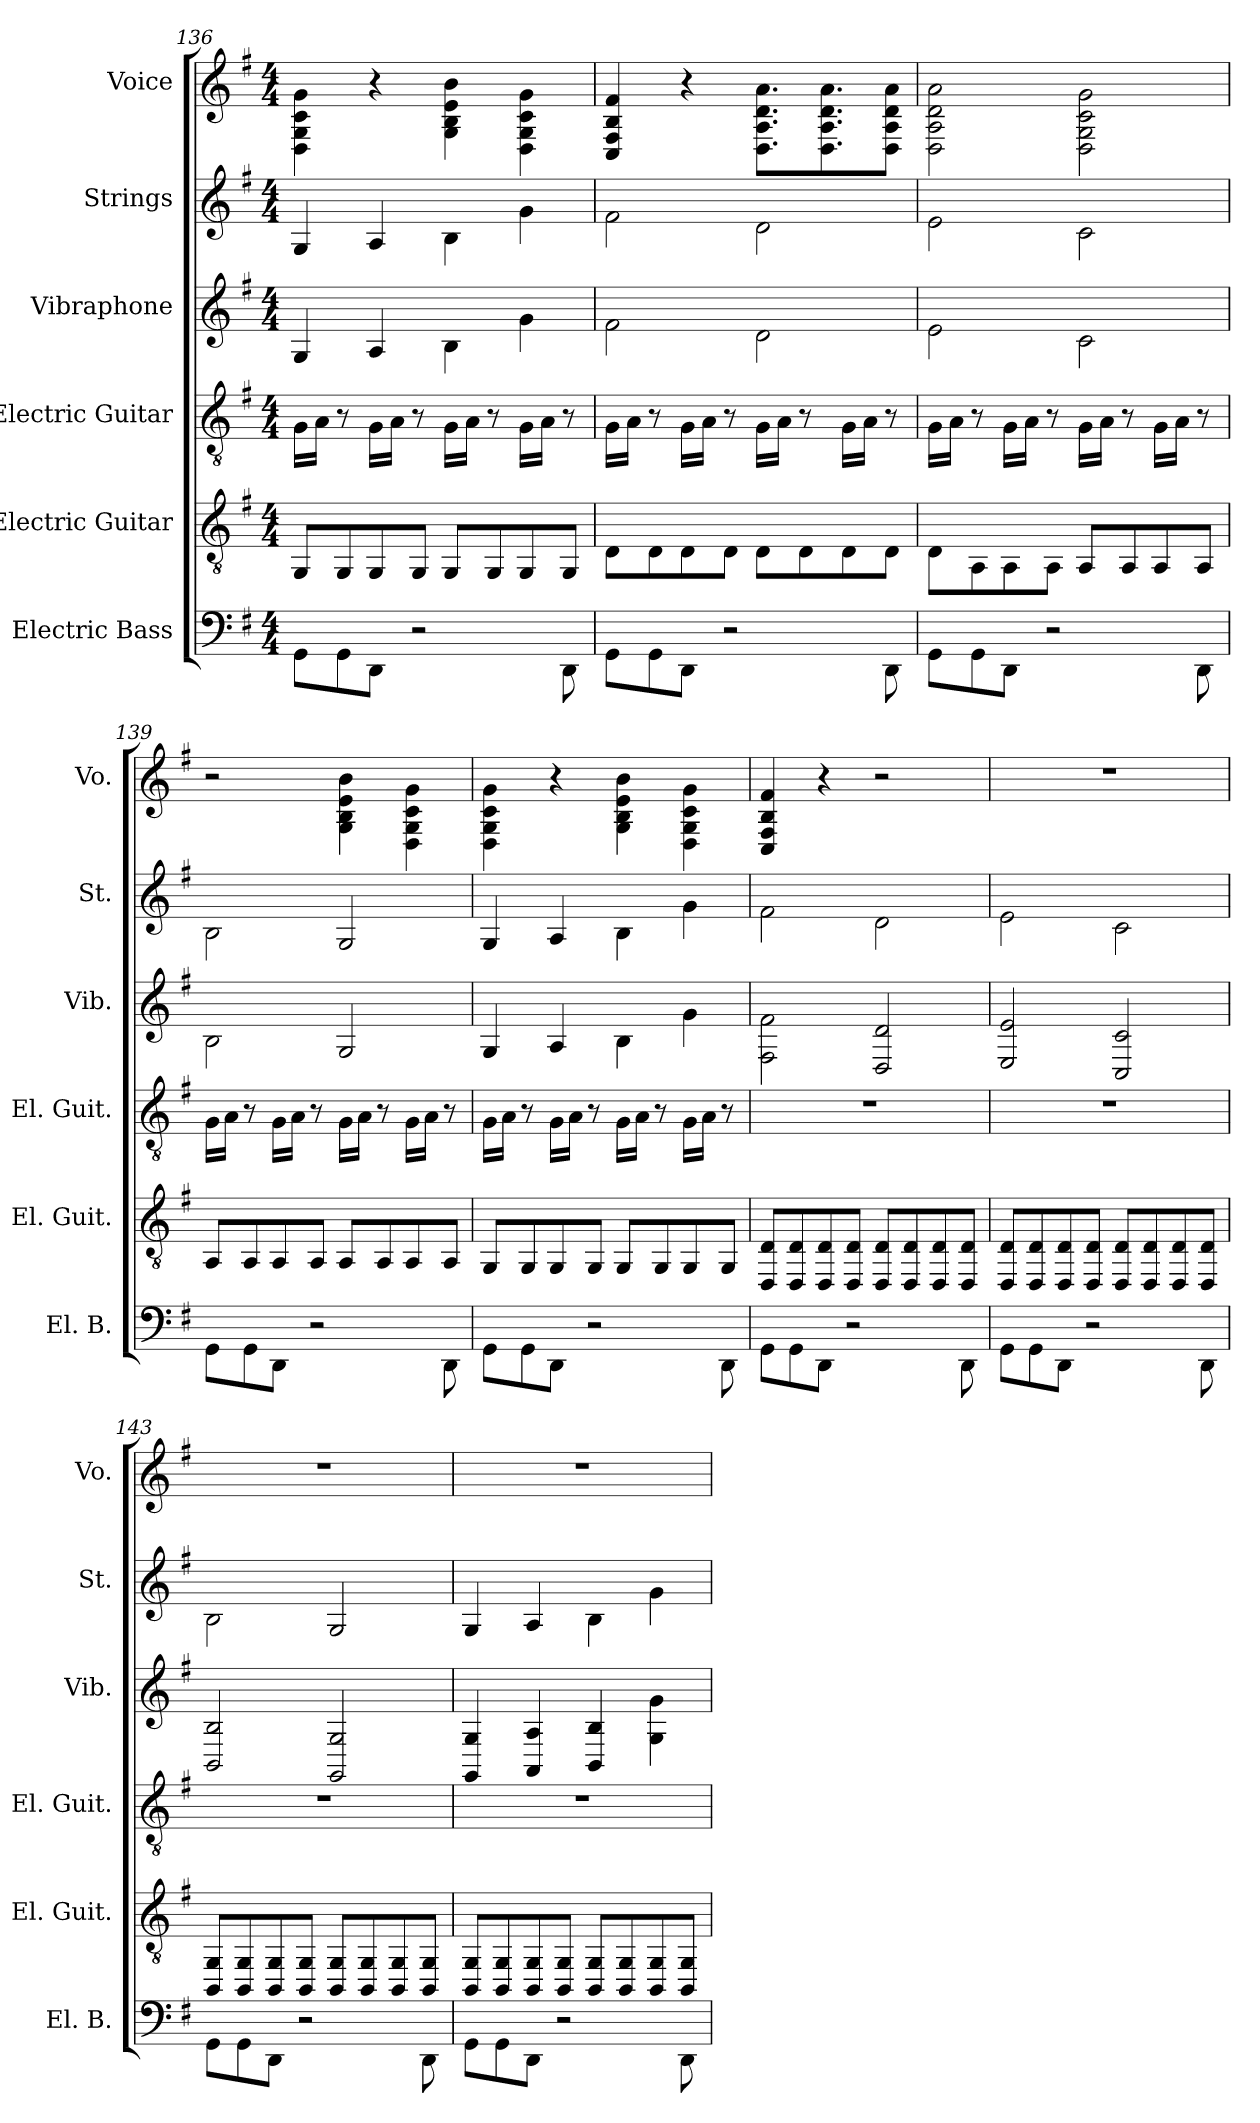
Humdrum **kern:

**kern	**kern	**kern	**kern	**kern	**kern
*part6	*part5	*part4	*part3	*part2	*part1
*staff6	*staff5	*staff4	*staff3	*staff2	*staff1
*I"Electric Bass	*I"Electric Guitar	*I"Electric Guitar	*I"Vibraphone	*I"Strings	*I"Voice
*I'El. B.	*I'El. Guit.	*I'El. Guit.	*I'Vib.	*I'St.	*I'Vo.
!!LO:PB:g=z
*clefF4	*clefGv2	*clefGv2	*clefG2	*clefG2	*clefG2
*k[f#]	*k[f#]	*k[f#]	*k[f#]	*k[f#]	*k[f#]
*M4/4	*M4/4	*M4/4	*M4/4	*M4/4	*M4/4
=136	=136	=136	=136	=136	=136
8GG\L	8GG/L	16G\LL	4G/	4G/	4D\ 4G\ 4c\ 4g\
.	.	16A\JJ	.	.	.
8GG\	8GG/	8r	.	.	.
8DD\J	8GG/	16G\LL	4A/	4A/	4r
.	.	16A\JJ	.	.	.
2r	8GG/J	8r	.	.	.
.	8GG/L	16G\LL	4B\	4B\	4G\ 4B\ 4e\ 4b\
.	.	16A\JJ	.	.	.
.	8GG/	8r	.	.	.
.	8GG/	16G\LL	4g\	4g\	4D\ 4G\ 4c\ 4g\
.	.	16A\JJ	.	.	.
8DD\	8GG/J	8r	.	.	.
=137	=137	=137	=137	=137	=137
8GG\L	8D\L	16G\LL	2f#\	2f#\	4C/ 4F#/ 4B/ 4f#/
.	.	16A\JJ	.	.	.
8GG\	8D\	8r	.	.	.
8DD\J	8D\	16G\LL	.	.	4r
.	.	16A\JJ	.	.	.
2r	8D\J	8r	.	.	.
.	8D\L	16G\LL	2d\	2d\	8.D\ 8.A\ 8.d\ 8.a\L
.	.	16A\JJ	.	.	.
.	8D\	8r	.	.	.
.	.	.	.	.	8.D\ 8.A\ 8.d\ 8.a\
.	8D\	16G\LL	.	.	.
.	.	16A\JJ	.	.	.
8DD\	8D\J	8r	.	.	8D\ 8A\ 8d\ 8a\J
=138	=138	=138	=138	=138	=138
8GG\L	8D\L	16G\LL	2e\	2e\	2D\ 2A\ 2d\ 2a\
.	.	16A\JJ	.	.	.
8GG\	8AA\	8r	.	.	.
8DD\J	8AA\	16G\LL	.	.	.
.	.	16A\JJ	.	.	.
2r	8AA\J	8r	.	.	.
.	8AA/L	16G\LL	2c\	2c\	2D\ 2G\ 2c\ 2g\
.	.	16A\JJ	.	.	.
.	8AA/	8r	.	.	.
.	8AA/	16G\LL	.	.	.
.	.	16A\JJ	.	.	.
8DD\	8AA/J	8r	.	.	.
!!LO:LB:g=z
=139	=139	=139	=139	=139	=139
8GG\L	8AA/L	16G\LL	2B\	2B\	2r
.	.	16A\JJ	.	.	.
8GG\	8AA/	8r	.	.	.
8DD\J	8AA/	16G\LL	.	.	.
.	.	16A\JJ	.	.	.
2r	8AA/J	8r	.	.	.
.	8AA/L	16G\LL	2G/	2G/	4G\ 4B\ 4e\ 4b\
.	.	16A\JJ	.	.	.
.	8AA/	8r	.	.	.
.	8AA/	16G\LL	.	.	4D\ 4G\ 4c\ 4g\
.	.	16A\JJ	.	.	.
8DD\	8AA/J	8r	.	.	.
=140	=140	=140	=140	=140	=140
8GG\L	8GG/L	16G\LL	4G/	4G/	4D\ 4G\ 4c\ 4g\
.	.	16A\JJ	.	.	.
8GG\	8GG/	8r	.	.	.
8DD\J	8GG/	16G\LL	4A/	4A/	4r
.	.	16A\JJ	.	.	.
2r	8GG/J	8r	.	.	.
.	8GG/L	16G\LL	4B\	4B\	4G\ 4B\ 4e\ 4b\
.	.	16A\JJ	.	.	.
.	8GG/	8r	.	.	.
.	8GG/	16G\LL	4g\	4g\	4D\ 4G\ 4c\ 4g\
.	.	16A\JJ	.	.	.
8DD\	8GG/J	8r	.	.	.
=141	=141	=141	=141	=141	=141
8GG\L	8DD/ 8D/L	1r	2F#\ 2f#\	2f#\	4C/ 4F#/ 4B/ 4f#/
8GG\	8DD/ 8D/	.	.	.	.
8DD\J	8DD/ 8D/	.	.	.	4r
2r	8DD/ 8D/J	.	.	.	.
.	8DD/ 8D/L	.	2D/ 2d/	2d\	2r
.	8DD/ 8D/	.	.	.	.
.	8DD/ 8D/	.	.	.	.
8DD\	8DD/ 8D/J	.	.	.	.
=142	=142	=142	=142	=142	=142
8GG\L	8DD/ 8D/L	1r	2E/ 2e/	2e\	1r
8GG\	8DD/ 8D/	.	.	.	.
8DD\J	8DD/ 8D/	.	.	.	.
2r	8DD/ 8D/J	.	.	.	.
.	8DD/ 8D/L	.	2C/ 2c/	2c\	.
.	8DD/ 8D/	.	.	.	.
.	8DD/ 8D/	.	.	.	.
8DD\	8DD/ 8D/J	.	.	.	.
!!LO:PB:g=z
=143	=143	=143	=143	=143	=143
8GG\L	8BBB/ 8GG/L	1r	2BB/ 2B/	2B\	1r
8GG\	8BBB/ 8GG/	.	.	.	.
8DD\J	8BBB/ 8GG/	.	.	.	.
2r	8BBB/ 8GG/J	.	.	.	.
.	8BBB/ 8GG/L	.	2GG/ 2G/	2G/	.
.	8BBB/ 8GG/	.	.	.	.
.	8BBB/ 8GG/	.	.	.	.
8DD\	8BBB/ 8GG/J	.	.	.	.
=144	=144	=144	=144	=144	=144
8GG\L	8BBB/ 8GG/L	1r	4GG/ 4G/	4G/	1r
8GG\	8BBB/ 8GG/	.	.	.	.
8DD\J	8BBB/ 8GG/	.	4AA/ 4A/	4A/	.
2r	8BBB/ 8GG/J	.	.	.	.
.	8BBB/ 8GG/L	.	4BB/ 4B/	4B\	.
.	8BBB/ 8GG/	.	.	.	.
.	8BBB/ 8GG/	.	4G\ 4g\	4g\	.
8DD\	8BBB/ 8GG/J	.	.	.	.
=	=	=	=	=	=
*-	*-	*-	*-	*-	*-
